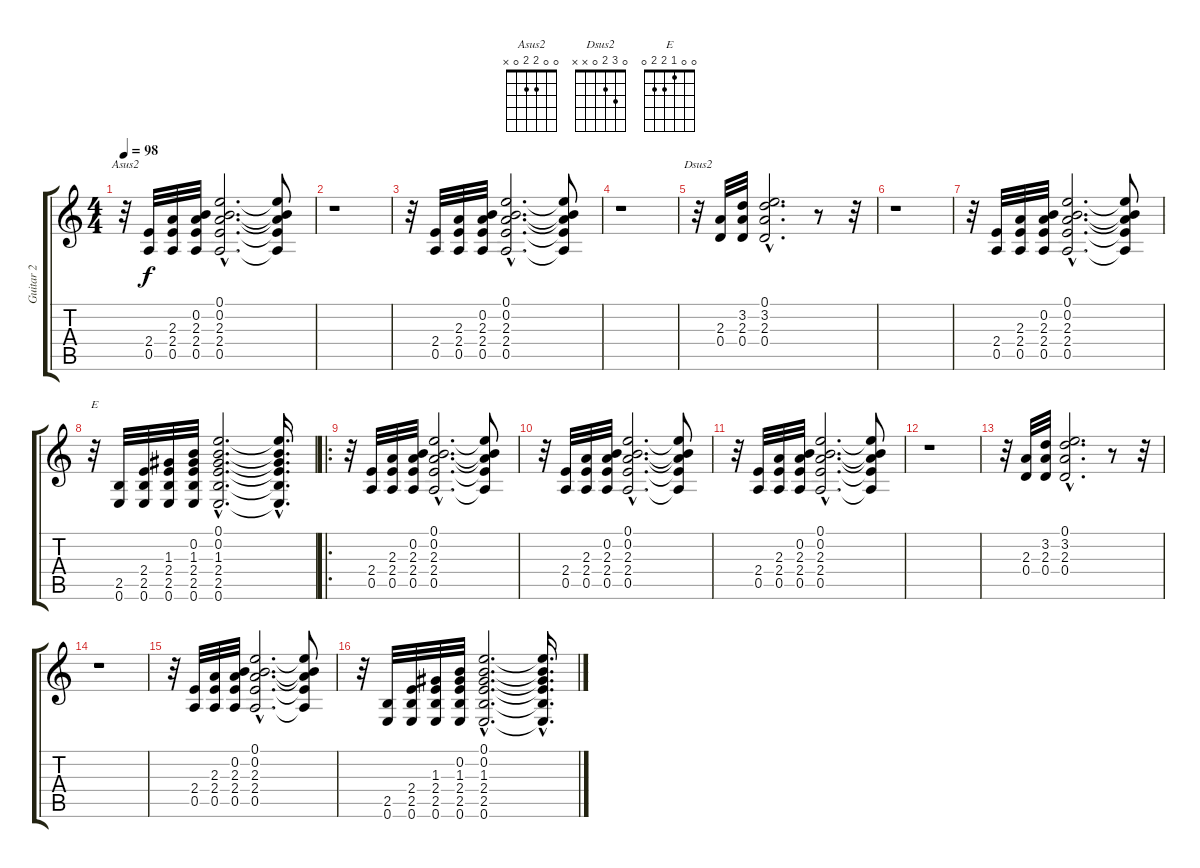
\track ("Guitar 2" "Guitar 2") {instrument electricguitarclean}
\staff {score tabs}
\tuning (E4 B3 G3 D3 A2 E2) {hide}
\chord ("Asus2" 0 0 2 2 0 x)
\chord ("Dsus2" 0 3 2 0 x x)
\chord ("E" 0 0 1 2 2 0)
\ts (4 4)
\tempo 98
\clef g2
\ks c
r.32{ch "Asus2" dy f instrument electricguitarclean} (2.4 0.5).32 (2.3 2.4 0.5).32 (0.2 2.3 2.4 0.5).32 (0.1{hac} 0.2{hac} 2.3{hac} 2.4{hac} 0.5{hac}).2{d} (0.1{t} 0.2{t} 2.3{t} 2.4{t} 0.5{t}).8 |
r.1 |
r.32 (2.4 0.5).32 (2.3 2.4 0.5).32 (0.2 2.3 2.4 0.5).32 (0.1{hac} 0.2{hac} 2.3{hac} 2.4{hac} 0.5{hac}).2{d} (0.1{t} 0.2{t} 2.3{t} 2.4{t} 0.5{t}).8 |
r.1 |
r.32{ch "Dsus2"} (2.3 0.4).32 (3.2 2.3 0.4).32 (0.1{hac} 3.2{hac} 2.3{hac} 0.4{hac}).2{d} r.8 r.32 |
r.1 |
r.32 (2.4 0.5).32 (2.3 2.4 0.5).32 (0.2 2.3 2.4 0.5).32 (0.1{hac} 0.2{hac} 2.3{hac} 2.4{hac} 0.5{hac}).2{d} (0.1{t} 0.2{t} 2.3{t} 2.4{t} 0.5{t}).8 |
r.32{ch "E"} (2.5 0.6).32 (2.4 2.5 0.6).32 (1.3 2.4 2.5 0.6).32 (0.2 1.3 2.4 2.5 0.6).32 (0.1{hac} 0.2{hac} 1.3{hac} 2.4{hac} 2.5{hac} 0.6{hac}).2{d} (0.1{hac t} 0.2{hac t} 1.3{hac t} 2.4{hac t} 2.5{hac t} 0.6{hac t}).16{d} |
\ro
r.32 (2.4 0.5).32 (2.3 2.4 0.5).32 (0.2 2.3 2.4 0.5).32 (0.1{hac} 0.2{hac} 2.3{hac} 2.4{hac} 0.5{hac}).2{d} (0.1{t} 0.2{t} 2.3{t} 2.4{t} 0.5{t}).8 |
r.32 (2.4 0.5).32 (2.3 2.4 0.5).32 (0.2 2.3 2.4 0.5).32 (0.1{hac} 0.2{hac} 2.3{hac} 2.4{hac} 0.5{hac}).2{d} (0.1{t} 0.2{t} 2.3{t} 2.4{t} 0.5{t}).8 |
r.32 (2.4 0.5).32 (2.3 2.4 0.5).32 (0.2 2.3 2.4 0.5).32 (0.1{hac} 0.2{hac} 2.3{hac} 2.4{hac} 0.5{hac}).2{d} (0.1{t} 0.2{t} 2.3{t} 2.4{t} 0.5{t}).8 |
r.1 |
r.32 (2.3 0.4).32 (3.2 2.3 0.4).32 (0.1{hac} 3.2{hac} 2.3{hac} 0.4{hac}).2{d} r.8 r.32 |
r.1 |
r.32 (2.4 0.5).32 (2.3 2.4 0.5).32 (0.2 2.3 2.4 0.5).32 (0.1{hac} 0.2{hac} 2.3{hac} 2.4{hac} 0.5{hac}).2{d} (0.1{t} 0.2{t} 2.3{t} 2.4{t} 0.5{t}).8 |
r.32 (2.5 0.6).32 (2.4 2.5 0.6).32 (1.3 2.4 2.5 0.6).32 (0.2 1.3 2.4 2.5 0.6).32 (0.1{hac} 0.2{hac} 1.3{hac} 2.4{hac} 2.5{hac} 0.6{hac}).2{d} (0.1{hac t} 0.2{hac t} 1.3{hac t} 2.4{hac t} 2.5{hac t} 0.6{hac t}).16{d}
